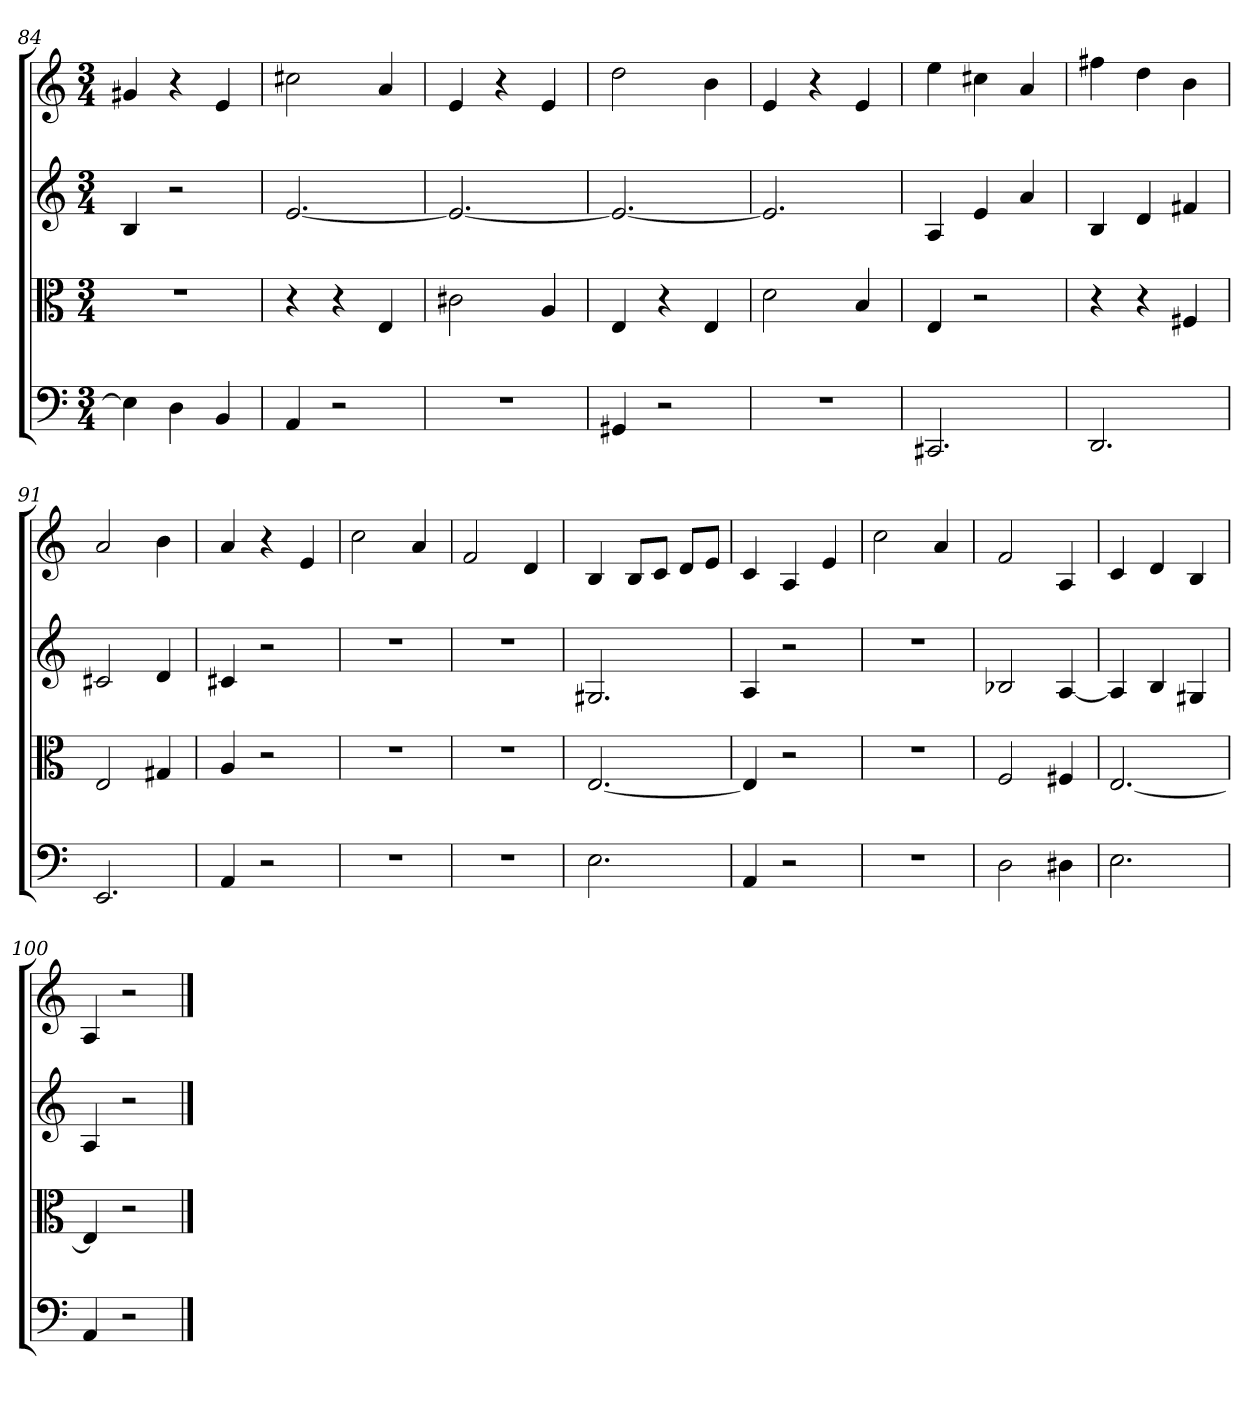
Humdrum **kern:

**kern	**kern	**kern	**kern
*part4	*part3	*part2	*part1
*staff4	*staff3	*staff2	*staff1
*clefF4	*clefC3	*	*
*k[]	*k[]	*k[]	*k[]
*C:	*C:	*C:	*C:
*M3/4	*M3/4	*M3/4	*M3/4
=84	=84	=84	=84
4E]	2.r	4B	4g#X
4D	.	2r	4r
4BB	.	.	4e
=85	=85	=85	=85
4AA	4r	[2.e	2cc#X
2r	4r	.	.
.	4E	.	4a
=86	=86	=86	=86
2.r	2c#X	2.e_	4e
.	.	.	4r
.	4A	.	4e
=87	=87	=87	=87
4GG#X	4E	2.e_	2dd
2r	4r	.	.
.	4E	.	4b
=88	=88	=88	=88
2.r	2d	2.e]	4e
.	.	.	4r
.	4B	.	4e
=89	=89	=89	=89
2.CC#X	4E	4A	4ee
.	2r	4e	4cc#X
.	.	4a	4a
=90	=90	=90	=90
2.DD	4r	4B	4ff#X
.	4r	4d	4dd
.	4F#X	4f#X	4b
=91	=91	=91	=91
2.EE	2E	2c#X	2a
.	4G#X	4d	4b
=92	=92	=92	=92
4AA	4A	4c#X	4a
2r	2r	2r	4r
.	.	.	4e
=93	=93	=93	=93
2.r	2.r	2.r	2cc
.	.	.	4a
=94	=94	=94	=94
2.r	2.r	2.r	2f
.	.	.	4d
=95	=95	=95	=95
2.E	[2.E	2.G#X	4B
.	.	.	8BL
.	.	.	8cJ
.	.	.	8dL
.	.	.	8eJ
=96	=96	=96	=96
4AA	4E]	4A	4c
2r	2r	2r	4A
.	.	.	4e
=97	=97	=97	=97
2.r	2.r	2.r	2cc
.	.	.	4a
=98	=98	=98	=98
2D	2F	2B-X	2f
4D#X	4F#X	[4A	4A
=99	=99	=99	=99
2.E	[2.E	4A]	4c
.	.	4B	4d
.	.	4G#X	4B
=100	=100	=100	=100
4AA	4E]	4A	4A
2r	2r	2r	2r
==	==	==	==
*-	*-	*-	*-
